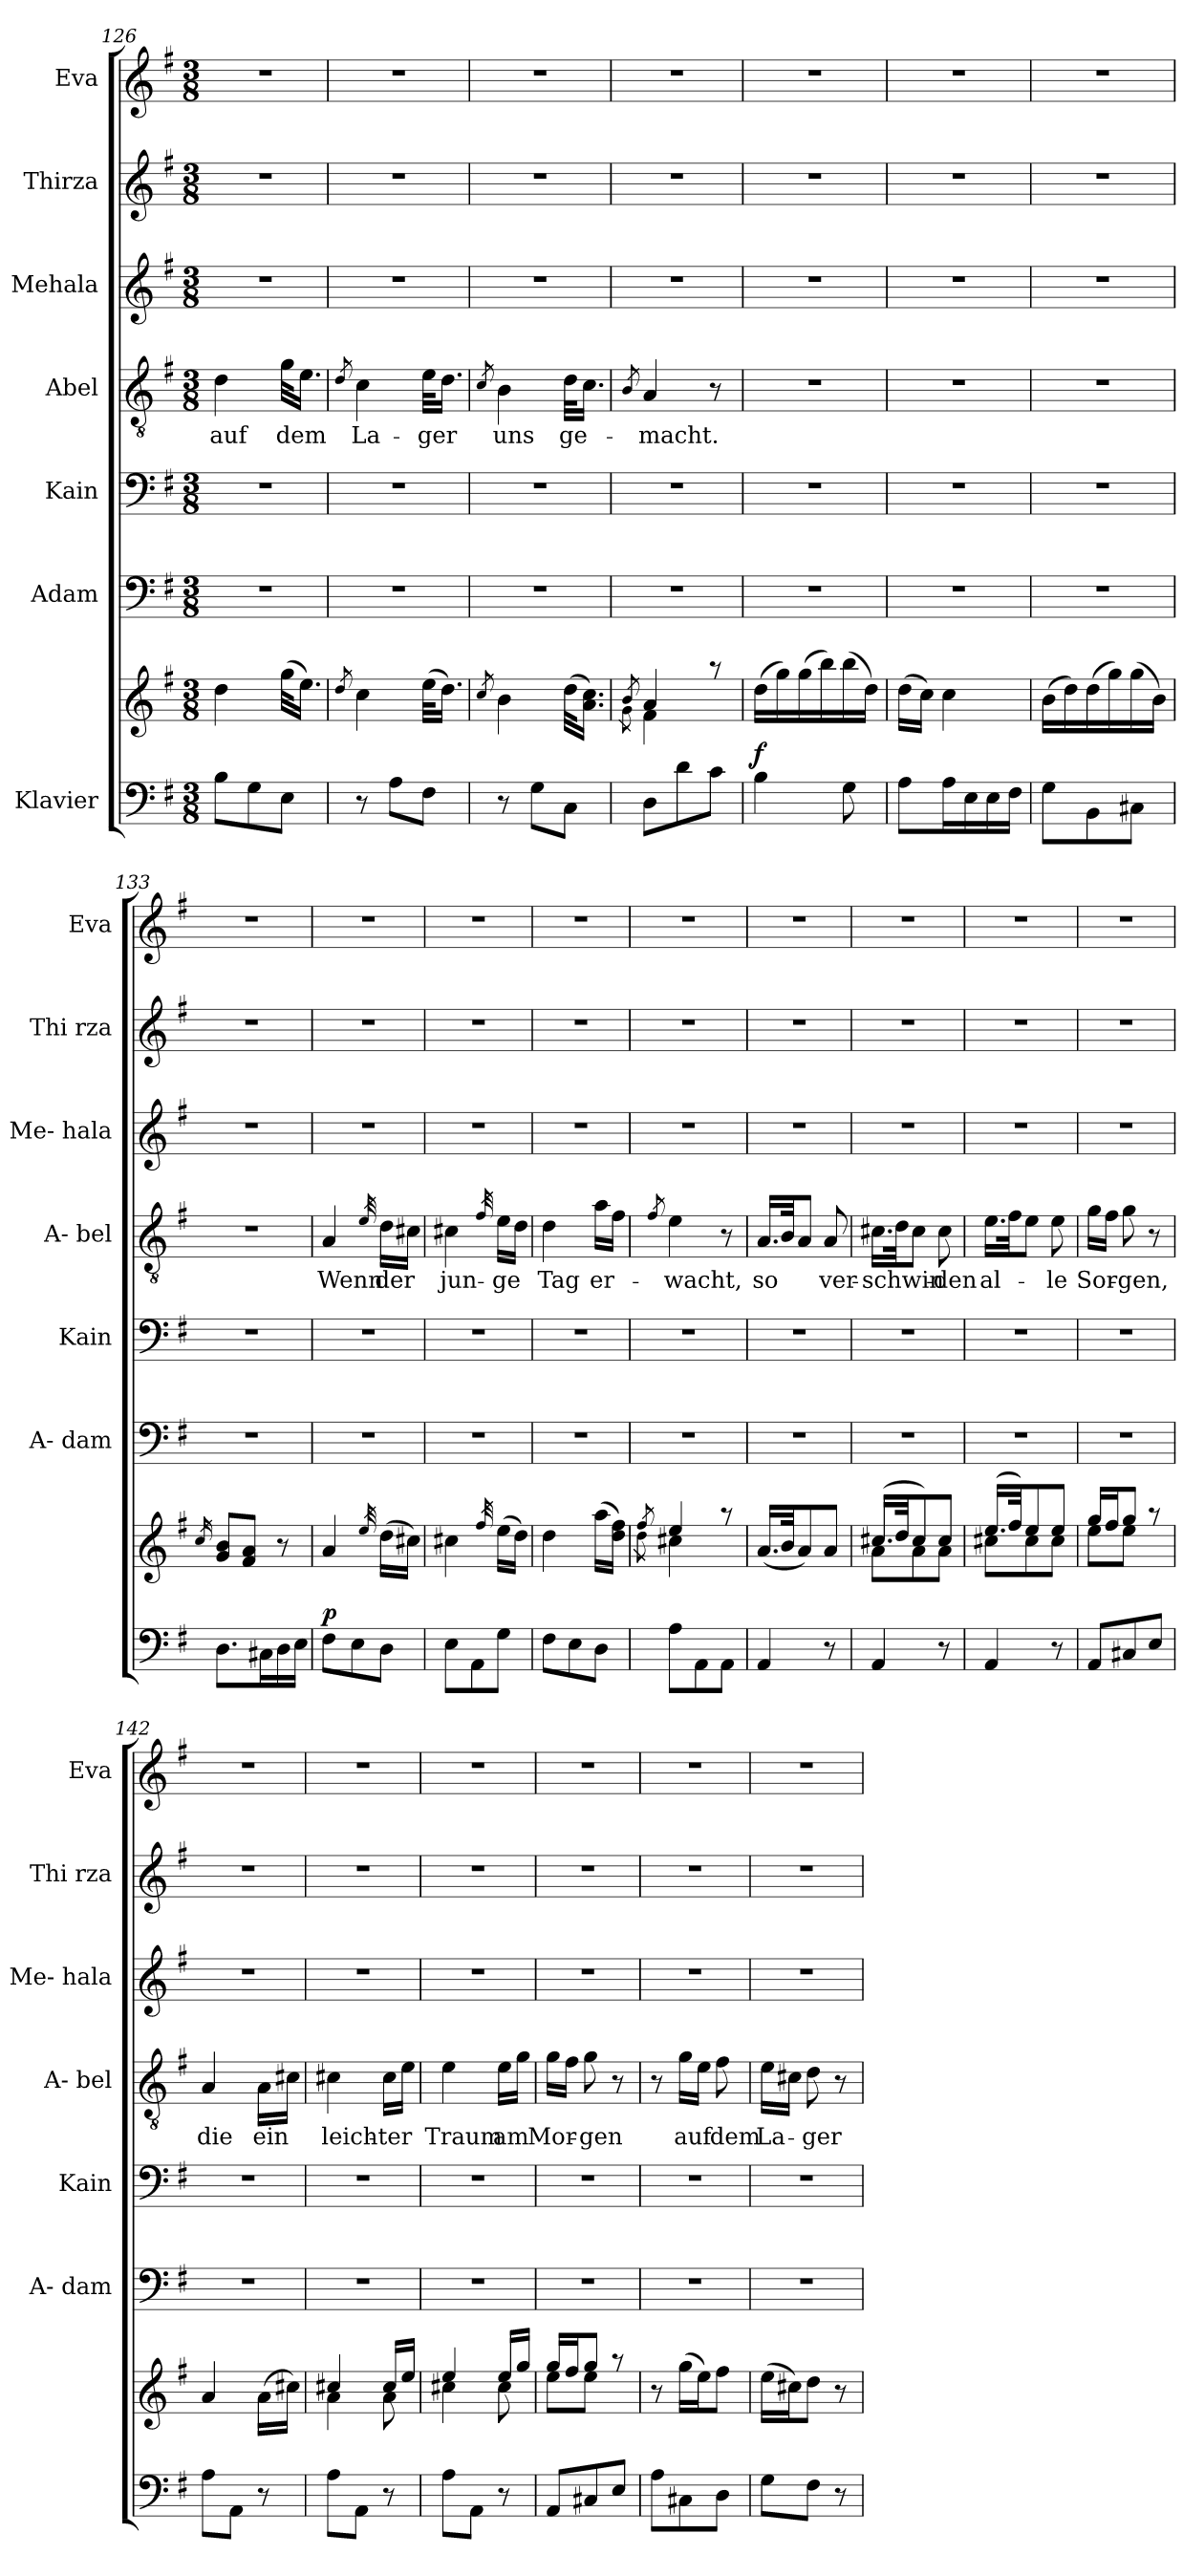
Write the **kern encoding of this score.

**kern	**kern	**dynam	**kern	**kern	**kern	**text	**kern	**kern	**kern
*part7	*part7	*part7	*part6	*part5	*part4	*part4	*part3	*part2	*part1
*staff8	*staff7	*staff7/8	*staff6	*staff5	*staff4	*staff4	*staff3	*staff2	*staff1
*I"Klavier	*	*	*I"Adam	*I"Kain	*I"Abel	*	*I"Mehala	*I"Thirza	*I"Eva
*	*	*	*I'A- dam	*I'Kain	*I'A- bel	*	*I'Me- hala	*I'Thi rza	*I'Eva
*clefF4	*clefG2	*	*clefF4	*clefF4	*clefGv2	*	*clefG2	*clefG2	*clefG2
*k[f#]	*k[f#]	*	*k[f#]	*k[f#]	*k[f#]	*	*k[f#]	*k[f#]	*k[f#]
*G:	*G:	*	*G:	*G:	*G:	*	*G:	*G:	*G:
*M3/8	*M3/8	*	*M3/8	*M3/8	*M3/8	*	*M3/8	*M3/8	*M3/8
=126	=126	=126	=126	=126	=126	=126	=126	=126	=126
!	!	!	!	!	!	!LO:LY:b	!	!	!
8B\L	4dd\	.	4.r	4.r	4d\	auf	4.r	4.r	4.r
8G\	.	.	.	.	.	.	.	.	.
!	!	!	!	!	!	!LO:LY:b	!	!	!
8E\J	(>32gg\KLL	.	.	.	32g\KLL	dem	.	.	.
.	16.ee\JJ)	.	.	.	16.e\JJ	.	.	.	.
!!LO:PB:g=z
=127	=127	=127	=127	=127	=127	=127	=127	=127	=127
.	8qdd/	.	.	.	8qd/	.	.	.	.
!	!	!	!	!	!	!LO:LY:b	!	!	!
8r	4cc\	.	4.r	4.r	4c\	La-	4.r	4.r	4.r
8A\L	.	.	.	.	.	.	.	.	.
!	!	!	!	!	!	!LO:LY:b	!	!	!
8F#\J	(>32ee\KLL	.	.	.	32e\KLL	-ger	.	.	.
.	16.dd\JJ)	.	.	.	16.d\JJ	.	.	.	.
=128	=128	=128	=128	=128	=128	=128	=128	=128	=128
.	8qcc/	.	.	.	8qc/	.	.	.	.
!	!	!	!	!	!	!LO:LY:b	!	!	!
8r	4b\	.	4.r	4.r	4B\	uns	4.r	4.r	4.r
8G\L	.	.	.	.	.	.	.	.	.
!	!	!	!	!	!	!LO:LY:b	!	!	!
8C\J	(>32dd\KLL	.	.	.	32d\KLL	ge-	.	.	.
.	16.a\ 16.cc\JJ)	.	.	.	16.c\JJ	.	.	.	.
=129	=129	=129	=129	=129	=129	=129	=129	=129	=129
*	*^	*	*	*	*	*	*	*	*
.	8qb/	8qg\	.	.	.	8qB/	.	.	.	.
!	!	!	!	!	!	!	!LO:LY:b	!	!	!
8D\L	4a/	4f#\	.	4.r	4.r	4A/	-macht.	4.r	4.r	4.r
8d\	.	.	.	.	.	.	.	.	.	.
8c\J	8raa	8ryy	.	.	.	8r	.	.	.	.
=130	=130	=130	=130	=130	=130	=130	=130	=130	=130	=130
!	!	!	!LO:DY:a=2	!	!	!	!	!	!	!
*	*v	*v	*	*	*	*	*	*	*	*
4B\	(>16dd\LL	f	4.r	4.r	4.r	.	4.r	4.r	4.r
.	16gg\)	.	.	.	.	.	.	.	.
.	(>16gg\	.	.	.	.	.	.	.	.
.	16bb\)	.	.	.	.	.	.	.	.
8G\	(>16bb\	.	.	.	.	.	.	.	.
.	16dd\JJ)	.	.	.	.	.	.	.	.
=131	=131	=131	=131	=131	=131	=131	=131	=131	=131
8A\L	(>16dd\LL	.	4.r	4.r	4.r	.	4.r	4.r	4.r
.	16cc\JJ)	.	.	.	.	.	.	.	.
16A\L	4cc\	.	.	.	.	.	.	.	.
16E\	.	.	.	.	.	.	.	.	.
16E\	.	.	.	.	.	.	.	.	.
16F#\JJ	.	.	.	.	.	.	.	.	.
=132	=132	=132	=132	=132	=132	=132	=132	=132	=132
8G\L	(>16b\LL	.	4.r	4.r	4.r	.	4.r	4.r	4.r
.	16dd\)	.	.	.	.	.	.	.	.
8BB\	(>16dd\	.	.	.	.	.	.	.	.
.	16gg\)	.	.	.	.	.	.	.	.
8C#X\J	(>16gg\	.	.	.	.	.	.	.	.
.	16b\JJ)	.	.	.	.	.	.	.	.
=133	=133	=133	=133	=133	=133	=133	=133	=133	=133
.	16qcc/	.	.	.	.	.	.	.	.
8.D\L	8g/ 8b/L	.	4.r	4.r	4.r	.	4.r	4.r	4.r
.	8f#/ 8a/J	.	.	.	.	.	.	.	.
16C#X\L	.	.	.	.	.	.	.	.	.
16D\	8r	.	.	.	.	.	.	.	.
16E\JJ	.	.	.	.	.	.	.	.	.
!!LO:LB:g=z
=134	=134	=134	=134	=134	=134	=134	=134	=134	=134
!	!	!LO:DY:a=2	!	!	!	!LO:LY:b	!	!	!
8F#\L	4a/	p	4.r	4.r	4A/	Wenn	4.r	4.r	4.r
8E\	.	.	.	.	.	.	.	.	.
.	32qee/	.	.	.	32qe/	.	.	.	.
!	!	!	!	!	!	!LO:LY:b	!	!	!
8D\J	(>16dd\LL	.	.	.	16d\LL	der	.	.	.
.	16cc#X\JJ)	.	.	.	16c#X\JJ	.	.	.	.
=135	=135	=135	=135	=135	=135	=135	=135	=135	=135
!	!	!	!	!	!	!LO:LY:b	!	!	!
8E\L	4cc#X\	.	4.r	4.r	4c#X\	jun-	4.r	4.r	4.r
8AA\	.	.	.	.	.	.	.	.	.
.	32qff#/	.	.	.	32qf#/	.	.	.	.
!	!	!	!	!	!	!LO:LY:b	!	!	!
8G\J	(>16ee\LL	.	.	.	16e\LL	-ge	.	.	.
.	16dd\JJ)	.	.	.	16d\JJ	.	.	.	.
=136	=136	=136	=136	=136	=136	=136	=136	=136	=136
!	!	!	!	!	!	!LO:LY:b	!	!	!
8F#\L	4dd\	.	4.r	4.r	4d\	Tag	4.r	4.r	4.r
8E\	.	.	.	.	.	.	.	.	.
!	!	!	!	!	!	!LO:LY:b	!	!	!
8D\J	(>16aa\LL	.	.	.	16a\LL	er-	.	.	.
.	16dd\ 16ff#\JJ)	.	.	.	16f#\JJ	.	.	.	.
=137	=137	=137	=137	=137	=137	=137	=137	=137	=137
*	*^	*	*	*	*	*	*	*	*
.	8qff#/	8qdd\	.	.	.	8qf#/	.	.	.	.
!	!	!	!	!	!	!	!LO:LY:b	!	!	!
8A\L	4ee/	4cc#X\	.	4.r	4.r	4e\	-wacht,	4.r	4.r	4.r
8AA\	.	.	.	.	.	.	.	.	.	.
8AA\J	8raa	8ryy	.	.	.	8r	.	.	.	.
=138	=138	=138	=138	=138	=138	=138	=138	=138	=138	=138
!	!	!	!	!	!	!	!LO:LY:b	!	!	!
*	*v	*v	*	*	*	*	*	*	*	*
4AA/	(<16.a/LL	.	4.r	4.r	16.A/LL	so	4.r	4.r	4.r
.	32b/Jk	.	.	.	32B/Jk	.	.	.	.
.	8a/)	.	.	.	8A/J	.	.	.	.
!	!	!	!	!	!	!LO:LY:b	!	!	!
8r	8a/J	.	.	.	8A/	ver-	.	.	.
=139	=139	=139	=139	=139	=139	=139	=139	=139	=139
*	*^	*	*	*	*	*	*	*	*
!	!	!	!	!	!	!	!LO:LY:b	!	!	!
4AA/	(>16.cc#X/LL	8a\L	.	4.r	4.r	16.c#X\LL	-schwin-	4.r	4.r	4.r
.	32dd/Jk	.	.	.	.	32d\Jk	.	.	.	.
.	8cc#/)	8a\	.	.	.	8c#\J	.	.	.	.
!	!	!	!	!	!	!	!LO:LY:b	!	!	!
8r	8cc#/J	8a\J	.	.	.	8c#\	-den	.	.	.
!!LO:PB:g=z
=140	=140	=140	=140	=140	=140	=140	=140	=140	=140	=140
!	!	!	!	!	!	!	!LO:LY:b	!	!	!
4AA/	(>16.ee/LL	8cc#X\L	.	4.r	4.r	16.e\LL	al-	4.r	4.r	4.r
.	32ff#/Jk)	.	.	.	.	32f#\Jk	.	.	.	.
.	8ee/	8cc#\	.	.	.	8e\J	.	.	.	.
!	!	!	!	!	!	!	!LO:LY:b	!	!	!
8r	8ee/J	8cc#\J	.	.	.	8e\	-le	.	.	.
=141	=141	=141	=141	=141	=141	=141	=141	=141	=141	=141
!	!	!	!	!	!	!	!LO:LY:b	!	!	!
8AA/L	16gg/LL	8ee\L	.	4.r	4.r	16g\LL	Sor-	4.r	4.r	4.r
.	16ff#/J	.	.	.	.	16f#\JJ	.	.	.	.
!	!	!	!	!	!	!	!LO:LY:b	!	!	!
8C#X/	8gg/J	8ee\J	.	.	.	8g\	-gen,	.	.	.
8E/J	8raa	8ryy	.	.	.	8r	.	.	.	.
=142	=142	=142	=142	=142	=142	=142	=142	=142	=142	=142
!	!	!	!	!	!	!	!LO:LY:b	!	!	!
*	*v	*v	*	*	*	*	*	*	*	*
8A\L	4a/	.	4.r	4.r	4A/	die	4.r	4.r	4.r
8AA\J	.	.	.	.	.	.	.	.	.
!	!	!	!	!	!	!LO:LY:b	!	!	!
8r	(>16a\LL	.	.	.	16A\LL	ein	.	.	.
.	16cc#X\JJ)	.	.	.	16c#X\JJ	.	.	.	.
=143	=143	=143	=143	=143	=143	=143	=143	=143	=143
*	*^	*	*	*	*	*	*	*	*
!	!	!	!	!	!	!	!LO:LY:b	!	!	!
8A\L	4cc#X/	4a\	.	4.r	4.r	4c#X\	leich-	4.r	4.r	4.r
8AA\J	.	.	.	.	.	.	.	.	.	.
!	!	!	!	!	!	!	!LO:LY:b	!	!	!
8r	16cc#/LL	8a\	.	.	.	16c#\LL	-ter	.	.	.
.	16ee/JJ	.	.	.	.	16e\JJ	.	.	.	.
=144	=144	=144	=144	=144	=144	=144	=144	=144	=144	=144
!	!	!	!	!	!	!	!LO:LY:b	!	!	!
8A\L	4ee/	4cc#X\	.	4.r	4.r	4e\	Traum	4.r	4.r	4.r
8AA\J	.	.	.	.	.	.	.	.	.	.
!	!	!	!	!	!	!	!LO:LY:b	!	!	!
8r	16ee/LL	8cc#\	.	.	.	16e\LL	am	.	.	.
.	16gg/JJ	.	.	.	.	16g\JJ	.	.	.	.
=145	=145	=145	=145	=145	=145	=145	=145	=145	=145	=145
!	!	!	!	!	!	!	!LO:LY:b	!	!	!
8AA/L	16gg/LL	8ee\L	.	4.r	4.r	16g\LL	Mor-	4.r	4.r	4.r
.	16ff#/J	.	.	.	.	16f#\JJ	.	.	.	.
!	!	!	!	!	!	!	!LO:LY:b	!	!	!
8C#X/	8gg/J	8ee\J	.	.	.	8g\	-gen	.	.	.
8E/J	8raa	8ryy	.	.	.	8r	.	.	.	.
*	*v	*v	*	*	*	*	*	*	*	*
!!LO:LB:g=z
=146	=146	=146	=146	=146	=146	=146	=146	=146	=146
8A\L	8r	.	4.r	4.r	8r	.	4.r	4.r	4.r
!	!	!	!	!	!	!LO:LY:b	!	!	!
8C#X\	(>16gg\LL	.	.	.	16g\LL	auf	.	.	.
.	16ee\J)	.	.	.	16e\JJ	.	.	.	.
!	!	!	!	!	!	!LO:LY:b	!	!	!
8D\J	8ff#\J	.	.	.	8f#\	dem	.	.	.
=147	=147	=147	=147	=147	=147	=147	=147	=147	=147
!	!	!	!	!	!	!LO:LY:b	!	!	!
8G\L	(>16ee\LL	.	4.r	4.r	16e\LL	La-	4.r	4.r	4.r
.	16cc#X\J)	.	.	.	16c#X\JJ	.	.	.	.
!	!	!	!	!	!	!LO:LY:b	!	!	!
8F#\J	8dd\J	.	.	.	8d\	-ger	.	.	.
8r	8r	.	.	.	8r	.	.	.	.
=	=	=	=	=	=	=	=	=	=
*-	*-	*-	*-	*-	*-	*-	*-	*-	*-
